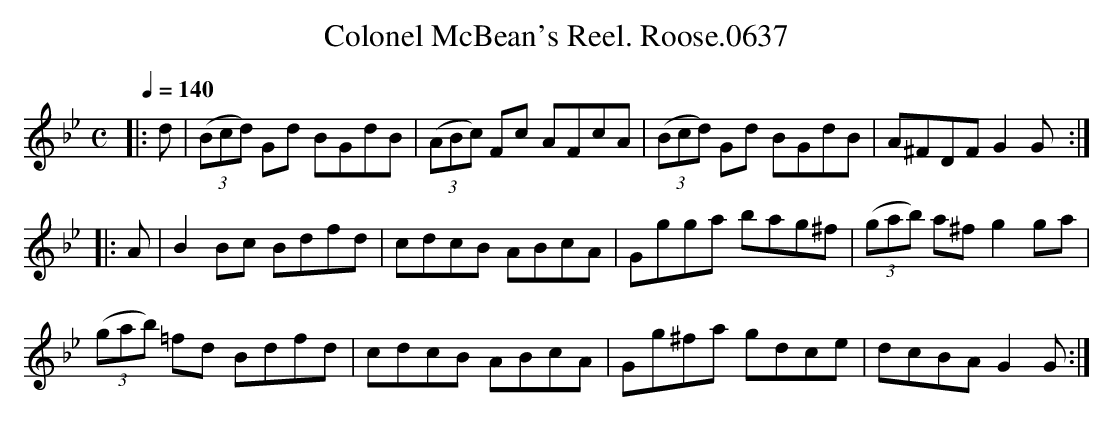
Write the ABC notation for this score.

X:1
T:Colonel McBean's Reel. Roose.0637
M:C
L:1/8
Q:1/4=140
K:Gm
|:d|((3Bcd) Gd BGdB|((3ABc) Fc AFcA|((3Bcd) Gd BGdB|A^FDF G2G:|
|:A| B2 Bc Bdfd|cdcB ABcA|Ggga bag^f|((3gab) a^f g2 ga|
((3gab) =fd Bdfd|cdcB ABcA|Gg^fa gdce|dcBA G2 G:|
